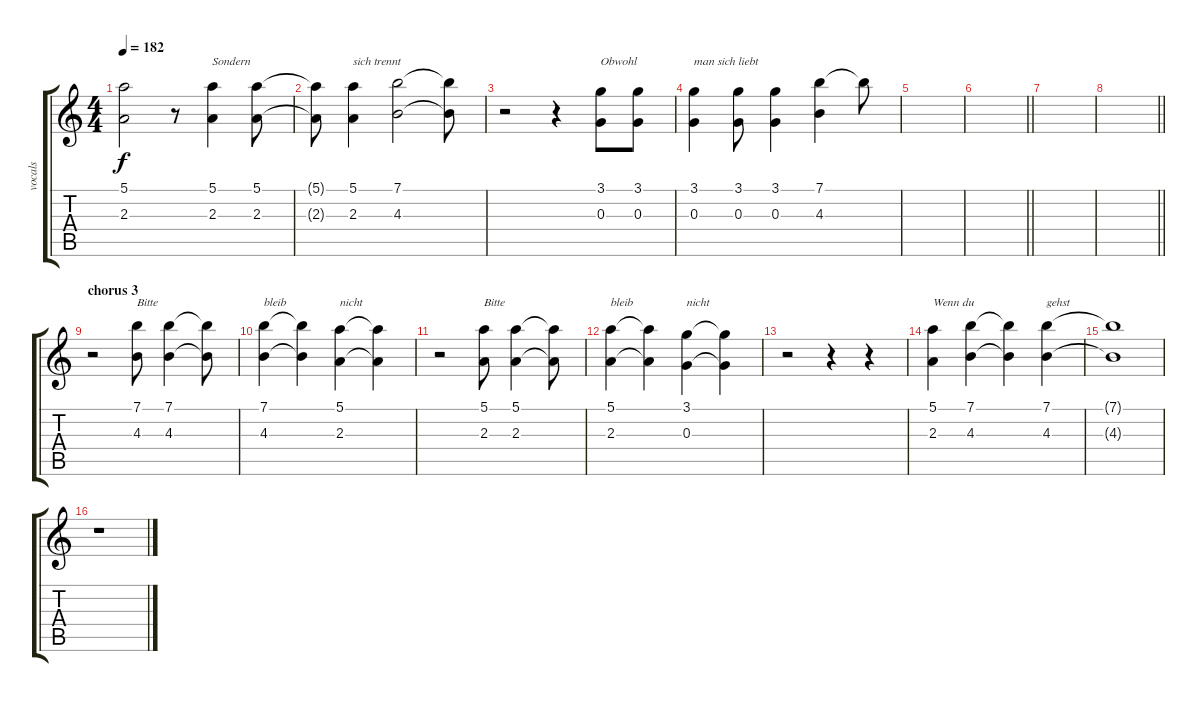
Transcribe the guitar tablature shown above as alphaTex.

\track ("vocals" "vocals") {instrument electricguitarjazz}
\staff {score tabs}
\tuning (E4 B3 G3 D3 A2 E2) {hide}
\ts (4 4)
\tempo 182
\clef g2
\ks c
(5.1{t} 2.3{t}).2{dy f} r.8 (5.1 2.3).4{txt "Sondern"} (5.1 2.3).8 |
(5.1{t} 2.3{t}).8 (5.1 2.3).4{txt "sich trennt"} (7.1 4.3).2 (7.1{t} 4.3{t}).8 |
r.2 r.4 (3.1 0.3).8{txt "Obwohl "} (3.1 0.3).8 |
(3.1 0.3).4{txt "man sich liebt"} (3.1 0.3).8 (3.1 0.3).4 (7.1 4.3).4 7.1{t}.8 |
|
\barLineRight lightlight
|
|
\barLineRight lightlight
|
\section ("" "chorus 3")
r.2 (7.1 4.3).8{txt "Bitte "} (7.1 4.3).4 (7.1{t} 4.3{t}).8 |
(7.1 4.3).4{txt "bleib"} (7.1{t} 4.3{t}).4 (5.1 2.3).4{txt "nicht"} (5.1{t} 2.3{t}).4 |
r.2 (5.1 2.3).8{txt "Bitte"} (5.1 2.3).4 (5.1{t} 2.3{t}).8 |
(5.1 2.3).4{txt "bleib"} (5.1{t} 2.3{t}).4 (3.1 0.3).4{txt "nicht"} (3.1{t} 0.3{t}).4 |
r.2 r.4 r.4 |
(5.1 2.3).4{txt "Wenn du"} (7.1 4.3).4 (7.1{t} 4.3{t}).4 (7.1 4.3).4{txt "gehst"} |
(7.1{t} 4.3{t}).1 |
r.1
